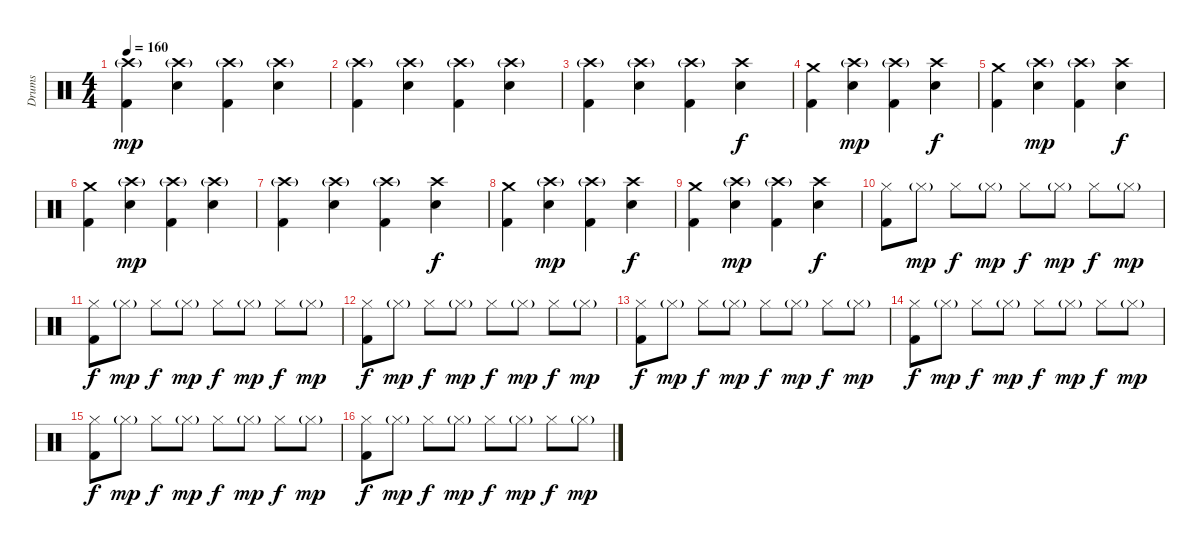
\track ("Drums" "Drums") {instrument percussion}
\staff {score}
\articulation defaults
\ts (4 4)
\tempo 160
\clef neutral
\ks c
("Crash high (hit)"{g} "Kick (hit) 2").4{dy mp} ("Crash high (hit)"{g} "Electric Snare (hit)").4 ("Crash high (hit)"{g} "Kick (hit) 2").4 ("Crash high (hit)"{g} "Electric Snare (hit)").4 |
("Crash high (hit)"{g} "Kick (hit) 2").4 ("Crash high (hit)"{g} "Electric Snare (hit)").4 ("Crash high (hit)"{g} "Kick (hit) 2").4 ("Crash high (hit)"{g} "Electric Snare (hit)").4 |
("Crash high (hit)"{g} "Kick (hit) 2").4 ("Crash high (hit)"{g} "Electric Snare (hit)").4 ("Crash high (hit)"{g} "Kick (hit) 2").4 ("Crash high (hit)" "Electric Snare (hit)").4{dy f} |
("Crash medium (hit)" "Kick (hit) 2").4 ("Crash high (hit)"{g} "Electric Snare (hit)").4{dy mp} ("Crash high (hit)"{g} "Kick (hit) 2").4 ("Crash high (hit)" "Electric Snare (hit)").4{dy f} |
("Crash medium (hit)" "Kick (hit) 2").4 ("Crash high (hit)"{g} "Electric Snare (hit)").4{dy mp} ("Crash high (hit)"{g} "Kick (hit) 2").4 ("Crash high (hit)" "Electric Snare (hit)").4{dy f} |
("Crash medium (hit)" "Kick (hit) 2").4 ("Crash high (hit)"{g} "Electric Snare (hit)").4{dy mp} ("Crash high (hit)"{g} "Kick (hit) 2").4 ("Crash high (hit)"{g} "Electric Snare (hit)").4 |
("Crash high (hit)"{g} "Kick (hit) 2").4 ("Crash high (hit)"{g} "Electric Snare (hit)").4 ("Crash high (hit)"{g} "Kick (hit) 2").4 ("Crash high (hit)" "Electric Snare (hit)").4{dy f} |
("Crash medium (hit)" "Kick (hit) 2").4 ("Crash high (hit)"{g} "Electric Snare (hit)").4{dy mp} ("Crash high (hit)"{g} "Kick (hit) 2").4 ("Crash high (hit)" "Electric Snare (hit)").4{dy f} |
("Crash medium (hit)" "Kick (hit) 2").4 ("Crash high (hit)"{g} "Electric Snare (hit)").4{dy mp} ("Crash high (hit)"{g} "Kick (hit) 2").4 ("Crash high (hit)" "Electric Snare (hit)").4{dy f} |
("Hi-Hat (closed)" "Kick (hit) 2").8 "Hi-Hat (closed)"{g}.8{dy mp} "Hi-Hat (closed)".8{dy f} "Hi-Hat (closed)"{g}.8{dy mp} "Hi-Hat (closed)".8{dy f} "Hi-Hat (closed)"{g}.8{dy mp} "Hi-Hat (closed)".8{dy f} "Hi-Hat (closed)"{g}.8{dy mp} |
("Hi-Hat (closed)" "Kick (hit) 2").8{dy f} "Hi-Hat (closed)"{g}.8{dy mp} "Hi-Hat (closed)".8{dy f} "Hi-Hat (closed)"{g}.8{dy mp} "Hi-Hat (closed)".8{dy f} "Hi-Hat (closed)"{g}.8{dy mp} "Hi-Hat (closed)".8{dy f} "Hi-Hat (closed)"{g}.8{dy mp} |
("Hi-Hat (closed)" "Kick (hit) 2").8{dy f} "Hi-Hat (closed)"{g}.8{dy mp} "Hi-Hat (closed)".8{dy f} "Hi-Hat (closed)"{g}.8{dy mp} "Hi-Hat (closed)".8{dy f} "Hi-Hat (closed)"{g}.8{dy mp} "Hi-Hat (closed)".8{dy f} "Hi-Hat (closed)"{g}.8{dy mp} |
("Hi-Hat (closed)" "Kick (hit) 2").8{dy f} "Hi-Hat (closed)"{g}.8{dy mp} "Hi-Hat (closed)".8{dy f} "Hi-Hat (closed)"{g}.8{dy mp} "Hi-Hat (closed)".8{dy f} "Hi-Hat (closed)"{g}.8{dy mp} "Hi-Hat (closed)".8{dy f} "Hi-Hat (closed)"{g}.8{dy mp} |
("Hi-Hat (closed)" "Kick (hit) 2").8{dy f} "Hi-Hat (closed)"{g}.8{dy mp} "Hi-Hat (closed)".8{dy f} "Hi-Hat (closed)"{g}.8{dy mp} "Hi-Hat (closed)".8{dy f} "Hi-Hat (closed)"{g}.8{dy mp} "Hi-Hat (closed)".8{dy f} "Hi-Hat (closed)"{g}.8{dy mp} |
("Hi-Hat (closed)" "Kick (hit) 2").8{dy f} "Hi-Hat (closed)"{g}.8{dy mp} "Hi-Hat (closed)".8{dy f} "Hi-Hat (closed)"{g}.8{dy mp} "Hi-Hat (closed)".8{dy f} "Hi-Hat (closed)"{g}.8{dy mp} "Hi-Hat (closed)".8{dy f} "Hi-Hat (closed)"{g}.8{dy mp} |
("Hi-Hat (closed)" "Kick (hit) 2").8{dy f} "Hi-Hat (closed)"{g}.8{dy mp} "Hi-Hat (closed)".8{dy f} "Hi-Hat (closed)"{g}.8{dy mp} "Hi-Hat (closed)".8{dy f} "Hi-Hat (closed)"{g}.8{dy mp} "Hi-Hat (closed)".8{dy f} "Hi-Hat (closed)"{g}.8{dy mp}
